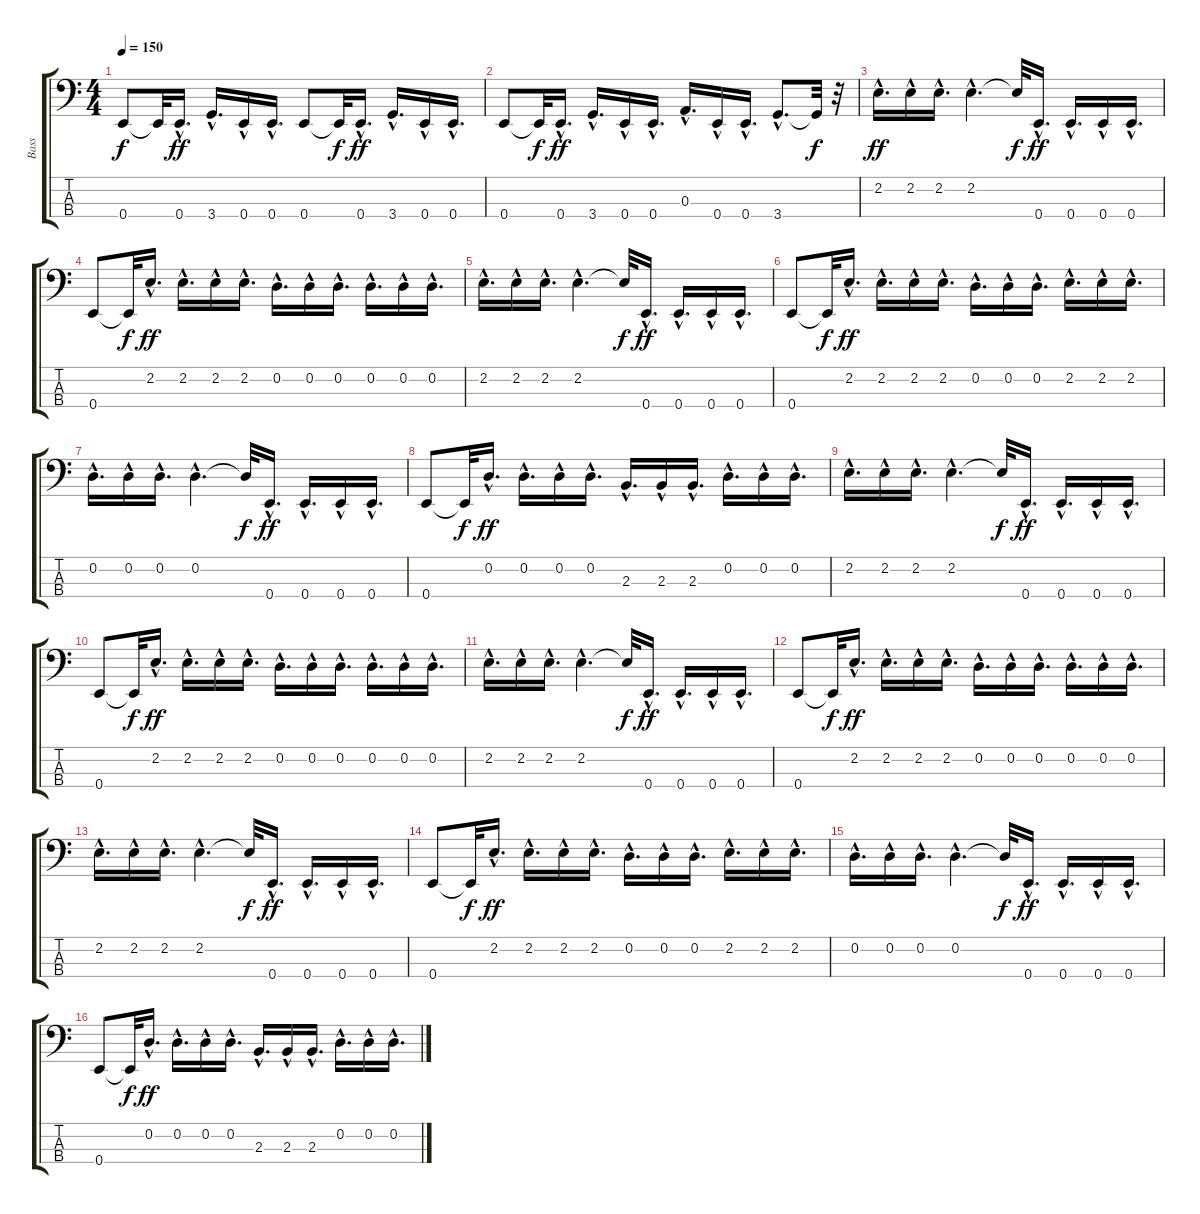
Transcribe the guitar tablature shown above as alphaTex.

\track ("Bass" "Bass") {instrument electricbassfinger}
\staff {score tabs}
\tuning (G2 D2 A1 E1) {hide}
\ts (4 4)
\tempo 150
\clef f4
\ks c
0.4{t}.8{dy f} 0.4{t}.32 0.4{hac}.16{d dy ff} 3.4{hac}.16{d} 0.4{hac}.16 0.4{hac}.16{d} 0.4.8 0.4{t}.32{dy f} 0.4{hac}.16{d dy ff} 3.4{hac}.16{d} 0.4{hac}.16 0.4{hac}.16{d} |
0.4.8 0.4{t}.32{dy f} 0.4{hac}.16{d dy ff} 3.4{hac}.16{d} 0.4{hac}.16 0.4{hac}.16{d} 0.3{hac}.16{d} 0.4{hac}.16 0.4{hac}.16{d} 3.4{hac}.8{d} 3.4{t}.32{dy f} r.32 |
2.2{hac}.16{d dy ff} 2.2{hac}.16 2.2{hac}.16{d} 2.2{hac}.4{d} 2.2{t}.32{dy f} 0.4{hac}.16{d dy ff} 0.4{hac}.16{d} 0.4{hac}.16 0.4{hac}.16{d} |
0.4.8 0.4{t}.32{dy f} 2.2{hac}.16{d dy ff} 2.2{hac}.16{d} 2.2{hac}.16 2.2{hac}.16{d} 0.2{hac}.16{d} 0.2{hac}.16 0.2{hac}.16{d} 0.2{hac}.16{d} 0.2{hac}.16 0.2{hac}.16{d} |
2.2{hac}.16{d} 2.2{hac}.16 2.2{hac}.16{d} 2.2{hac}.4{d} 2.2{t}.32{dy f} 0.4{hac}.16{d dy ff} 0.4{hac}.16{d} 0.4{hac}.16 0.4{hac}.16{d} |
0.4.8 0.4{t}.32{dy f} 2.2{hac}.16{d dy ff} 2.2{hac}.16{d} 2.2{hac}.16 2.2{hac}.16{d} 0.2{hac}.16{d} 0.2{hac}.16 0.2{hac}.16{d} 2.2{hac}.16{d} 2.2{hac}.16 2.2{hac}.16{d} |
0.2{hac}.16{d} 0.2{hac}.16 0.2{hac}.16{d} 0.2{hac}.4{d} 0.2{t}.32{dy f} 0.4{hac}.16{d dy ff} 0.4{hac}.16{d} 0.4{hac}.16 0.4{hac}.16{d} |
0.4.8 0.4{t}.32{dy f} 0.2{hac}.16{d dy ff} 0.2{hac}.16{d} 0.2{hac}.16 0.2{hac}.16{d} 2.3{hac}.16{d} 2.3{hac}.16 2.3{hac}.16{d} 0.2{hac}.16{d} 0.2{hac}.16 0.2{hac}.16{d} |
2.2{hac}.16{d} 2.2{hac}.16 2.2{hac}.16{d} 2.2{hac}.4{d} 2.2{t}.32{dy f} 0.4{hac}.16{d dy ff} 0.4{hac}.16{d} 0.4{hac}.16 0.4{hac}.16{d} |
0.4.8 0.4{t}.32{dy f} 2.2{hac}.16{d dy ff} 2.2{hac}.16{d} 2.2{hac}.16 2.2{hac}.16{d} 0.2{hac}.16{d} 0.2{hac}.16 0.2{hac}.16{d} 0.2{hac}.16{d} 0.2{hac}.16 0.2{hac}.16{d} |
2.2{hac}.16{d} 2.2{hac}.16 2.2{hac}.16{d} 2.2{hac}.4{d} 2.2{t}.32{dy f} 0.4{hac}.16{d dy ff} 0.4{hac}.16{d} 0.4{hac}.16 0.4{hac}.16{d} |
0.4.8 0.4{t}.32{dy f} 2.2{hac}.16{d dy ff} 2.2{hac}.16{d} 2.2{hac}.16 2.2{hac}.16{d} 0.2{hac}.16{d} 0.2{hac}.16 0.2{hac}.16{d} 0.2{hac}.16{d} 0.2{hac}.16 0.2{hac}.16{d} |
2.2{hac}.16{d} 2.2{hac}.16 2.2{hac}.16{d} 2.2{hac}.4{d} 2.2{t}.32{dy f} 0.4{hac}.16{d dy ff} 0.4{hac}.16{d} 0.4{hac}.16 0.4{hac}.16{d} |
0.4.8 0.4{t}.32{dy f} 2.2{hac}.16{d dy ff} 2.2{hac}.16{d} 2.2{hac}.16 2.2{hac}.16{d} 0.2{hac}.16{d} 0.2{hac}.16 0.2{hac}.16{d} 2.2{hac}.16{d} 2.2{hac}.16 2.2{hac}.16{d} |
0.2{hac}.16{d} 0.2{hac}.16 0.2{hac}.16{d} 0.2{hac}.4{d} 0.2{t}.32{dy f} 0.4{hac}.16{d dy ff} 0.4{hac}.16{d} 0.4{hac}.16 0.4{hac}.16{d} |
0.4.8 0.4{t}.32{dy f} 0.2{hac}.16{d dy ff} 0.2{hac}.16{d} 0.2{hac}.16 0.2{hac}.16{d} 2.3{hac}.16{d} 2.3{hac}.16 2.3{hac}.16{d} 0.2{hac}.16{d} 0.2{hac}.16 0.2{hac}.16{d}
